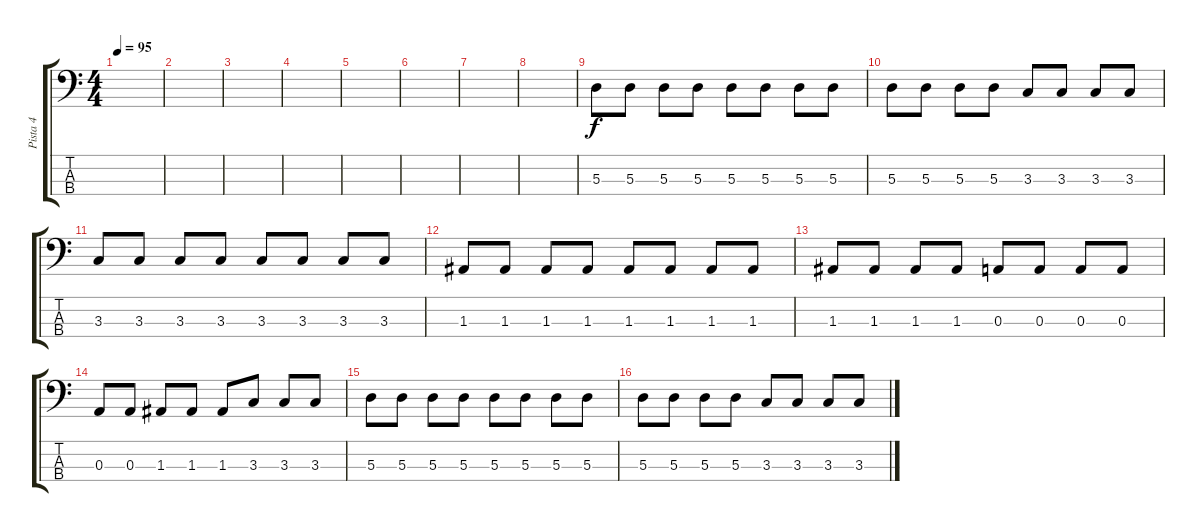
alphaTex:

\track ("Pista 4" "Pista 4") {instrument electricbassfinger}
\staff {score tabs}
\tuning (G2 D2 A1 E1) {hide}
\ts (4 4)
\tempo 95
\clef f4
\ks c
|
|
|
|
|
|
|
|
5.3.8 5.3.8 5.3.8 5.3.8 5.3.8 5.3.8 5.3.8 5.3.8 |
5.3.8 5.3.8 5.3.8 5.3.8 3.3.8 3.3.8 3.3.8 3.3.8 |
3.3.8 3.3.8 3.3.8 3.3.8 3.3.8 3.3.8 3.3.8 3.3.8 |
1.3.8 1.3.8 1.3.8 1.3.8 1.3.8 1.3.8 1.3.8 1.3.8 |
1.3.8 1.3.8 1.3.8 1.3.8 0.3.8 0.3.8 0.3.8 0.3.8 |
0.3.8 0.3.8 1.3.8 1.3.8 1.3.8 3.3.8 3.3.8 3.3.8 |
5.3.8 5.3.8 5.3.8 5.3.8 5.3.8 5.3.8 5.3.8 5.3.8 |
5.3.8 5.3.8 5.3.8 5.3.8 3.3.8 3.3.8 3.3.8 3.3.8
